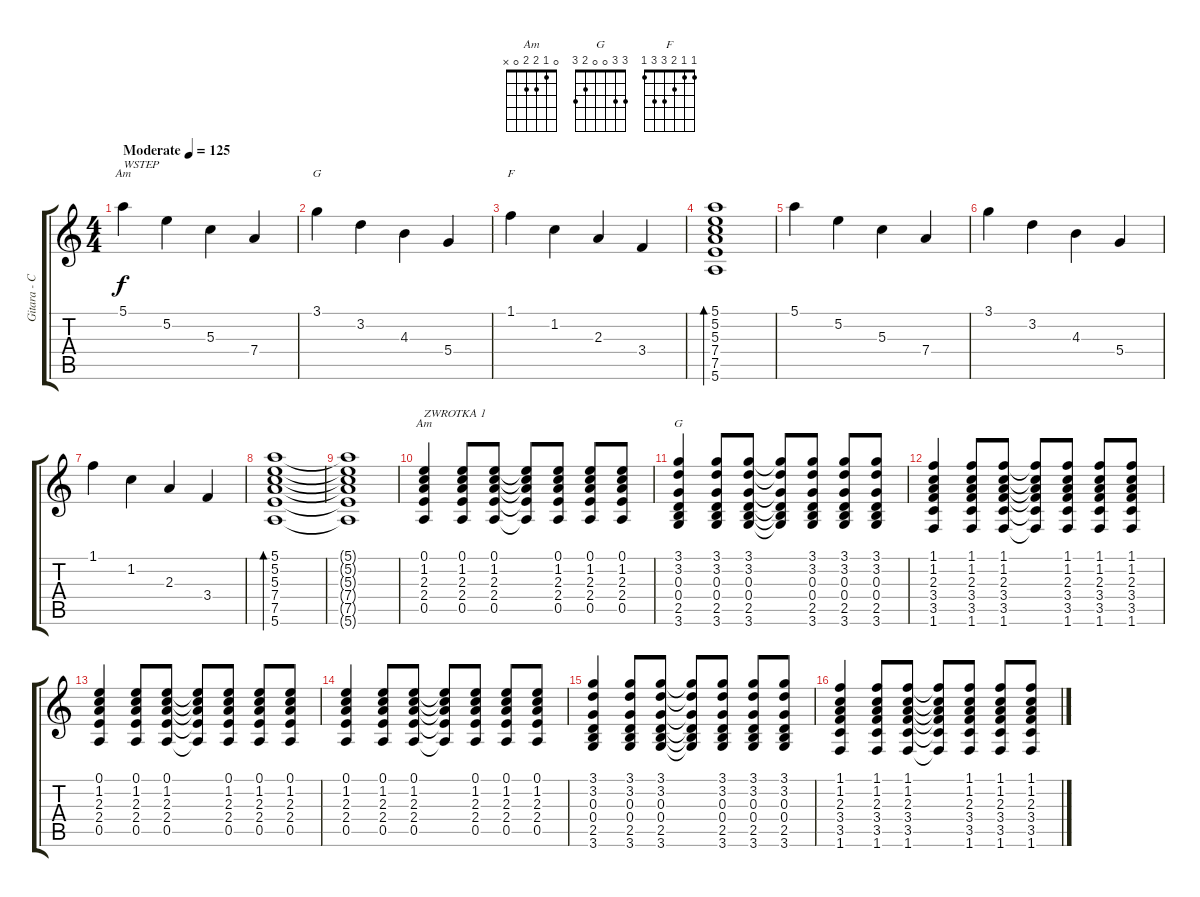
\track ("Gitara - Cwiczenie podstawowe" "Gitara - C") {instrument electricguitarclean}
\staff {score tabs}
\tuning (E4 B3 G3 D3 A2 E2) {hide}
\chord ("Am" 5 5 5 7 7 5) {firstfret 5}
\chord ("G" 3 3 4 5 5 3) {firstfret 3}
\chord ("F" 1 1 2 3 3 1)
\chord ("Am" 0 1 2 2 0 x)
\chord ("G" 3 3 0 0 2 3)
\ts (4 4)
\tempo (125 "Moderate")
\clef g2
\ks c
5.1.4{ch "Am" txt "WSTEP" dy f instrument electricguitarclean} 5.2.4 5.3.4 7.4.4 |
3.1.4{ch "G"} 3.2.4 4.3.4 5.4.4 |
1.1.4{ch "F"} 1.2.4 2.3.4 3.4.4 |
(5.1 5.2 5.3 7.4 7.5 5.6).1{bd 240} |
5.1.4 5.2.4 5.3.4 7.4.4 |
3.1.4 3.2.4 4.3.4 5.4.4 |
1.1.4 1.2.4 2.3.4 3.4.4 |
(5.1 5.2 5.3 7.4 7.5 5.6).1{bd 240} |
(5.1{t} 5.2{t} 5.3{t} 7.4{t} 7.5{t} 5.6{t}).1 |
(0.1 1.2 2.3 2.4 0.5).4{ch "Am" txt "ZWROTKA 1"} (0.1 1.2 2.3 2.4 0.5).8 (0.1 1.2 2.3 2.4 0.5).8 (0.1{t} 1.2{t} 2.3{t} 2.4{t} 0.5{t}).8 (0.1 1.2 2.3 2.4 0.5).8 (0.1 1.2 2.3 2.4 0.5).8 (0.1 1.2 2.3 2.4 0.5).8 |
(3.1 3.2 0.3 0.4 2.5 3.6).4{ch "G"} (3.1 3.2 0.3 0.4 2.5 3.6).8 (3.1 3.2 0.3 0.4 2.5 3.6).8 (3.1{t} 3.2{t} 0.3{t} 0.4{t} 2.5{t} 3.6{t}).8 (3.1 3.2 0.3 0.4 2.5 3.6).8 (3.1 3.2 0.3 0.4 2.5 3.6).8 (3.1 3.2 0.3 0.4 2.5 3.6).8 |
(1.1 1.2 2.3 3.4 3.5 1.6).4 (1.1 1.2 2.3 3.4 3.5 1.6).8 (1.1 1.2 2.3 3.4 3.5 1.6).8 (1.1{t} 1.2{t} 2.3{t} 3.4{t} 3.5{t} 1.6{t}).8 (1.1 1.2 2.3 3.4 3.5 1.6).8 (1.1 1.2 2.3 3.4 3.5 1.6).8 (1.1 1.2 2.3 3.4 3.5 1.6).8 |
(0.1 1.2 2.3 2.4 0.5).4 (0.1 1.2 2.3 2.4 0.5).8 (0.1 1.2 2.3 2.4 0.5).8 (0.1{t} 1.2{t} 2.3{t} 2.4{t} 0.5{t}).8 (0.1 1.2 2.3 2.4 0.5).8 (0.1 1.2 2.3 2.4 0.5).8 (0.1 1.2 2.3 2.4 0.5).8 |
(0.1 1.2 2.3 2.4 0.5).4 (0.1 1.2 2.3 2.4 0.5).8 (0.1 1.2 2.3 2.4 0.5).8 (0.1{t} 1.2{t} 2.3{t} 2.4{t} 0.5{t}).8 (0.1 1.2 2.3 2.4 0.5).8 (0.1 1.2 2.3 2.4 0.5).8 (0.1 1.2 2.3 2.4 0.5).8 |
(3.1 3.2 0.3 0.4 2.5 3.6).4 (3.1 3.2 0.3 0.4 2.5 3.6).8 (3.1 3.2 0.3 0.4 2.5 3.6).8 (3.1{t} 3.2{t} 0.3{t} 0.4{t} 2.5{t} 3.6{t}).8 (3.1 3.2 0.3 0.4 2.5 3.6).8 (3.1 3.2 0.3 0.4 2.5 3.6).8 (3.1 3.2 0.3 0.4 2.5 3.6).8 |
(1.1 1.2 2.3 3.4 3.5 1.6).4 (1.1 1.2 2.3 3.4 3.5 1.6).8 (1.1 1.2 2.3 3.4 3.5 1.6).8 (1.1{t} 1.2{t} 2.3{t} 3.4{t} 3.5{t} 1.6{t}).8 (1.1 1.2 2.3 3.4 3.5 1.6).8 (1.1 1.2 2.3 3.4 3.5 1.6).8 (1.1 1.2 2.3 3.4 3.5 1.6).8
